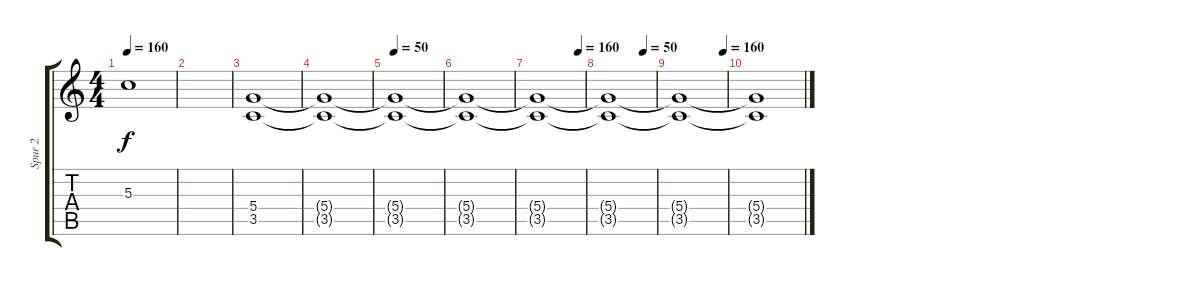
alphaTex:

\track ("Spur 2" "Spur 2") {instrument distortionguitar}
\staff {score tabs}
\tuning (E4 B3 G3 D3 A2 E2) {hide}
\ts (4 4)
\tempo 160
\clef g2
\ks c
5.3{t}.1{dy f} |
|
(5.4 3.5).1 |
(5.4{t} 3.5{t}).1 |
\tempo 50
(5.4{t} 3.5{t}).1 |
(5.4{t} 3.5{t}).1 |
\tempo (160 0.875)
(5.4{t} 3.5{t}).1 |
\tempo (50 0.75)
(5.4{t} 3.5{t}).1 |
\tempo (160 0.9375)
(5.4{t} 3.5{t}).1 |
(5.4{t} 3.5{t}).1
